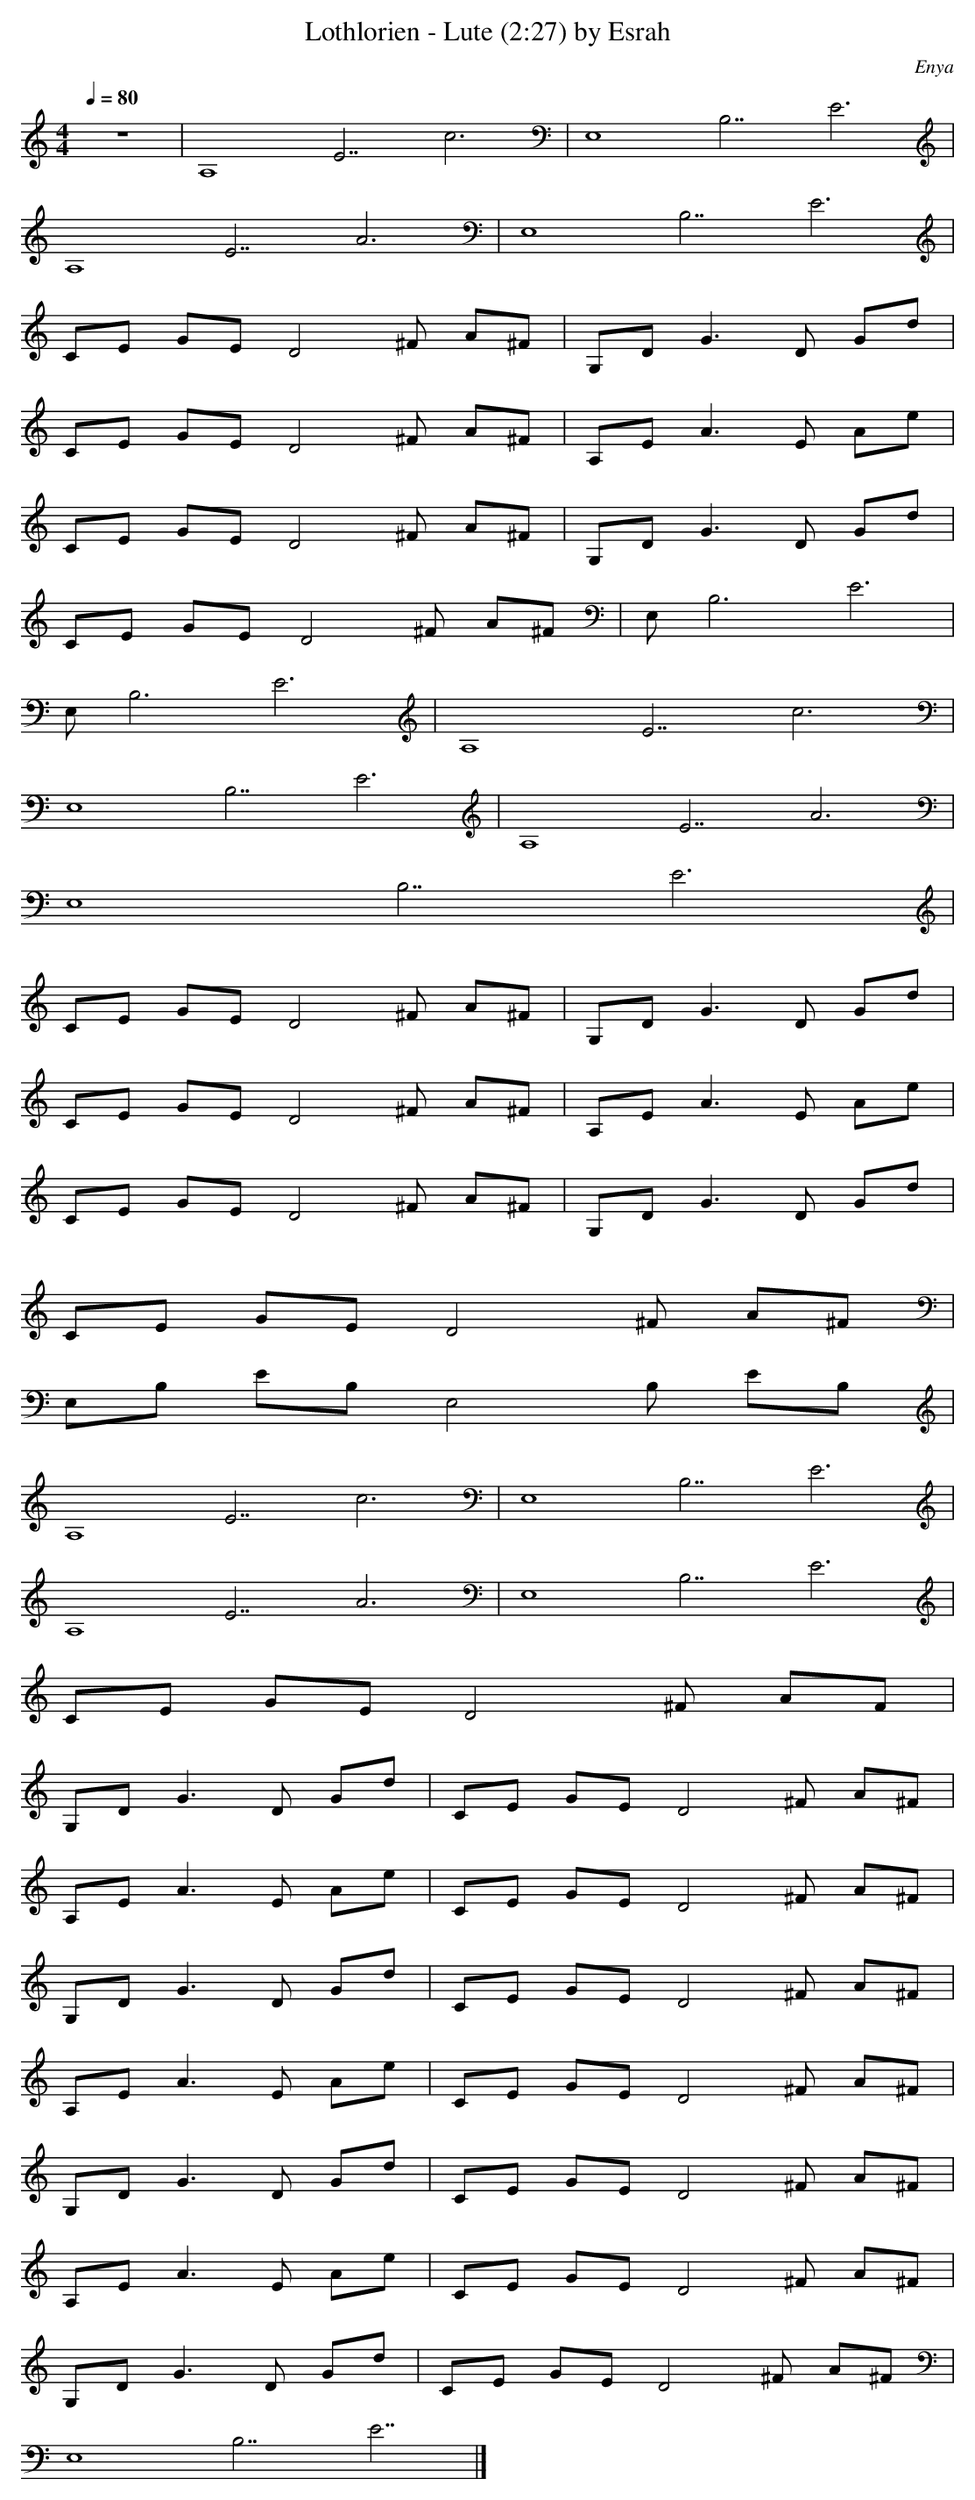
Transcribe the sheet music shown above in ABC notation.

X:1
T:Lothlorien - Lute (2:27) by Esrah
C:Enya
M:4/4
L:1/8
Q:1/4=80
K:C
z8 |[zA,8][zE7] c6 |[zE,8][zB,7] E6 |
[zA,8][zE7] A6 |[zE,8][zB,7] E6 |
CE GE [zD4] ^F A^F |G,D G3 D Gd |
CE GE [zD4] ^F A^F |A,E A3 E Ae |
CE GE [zD4] ^F A^F |G,D G3 D Gd |
CE GE [zD4] ^F A^F |E, [zB,6] E6 |
E, [zB,6] E6 |[zA,8][zE7] c6 |
[zE,8][zB,7] E6 |[zA,8][zE7] A6 |
[zE,8][zB,7] E6 |
CE GE [zD4] ^F A^F |G,D G3 D Gd |
CE GE [zD4] ^F A^F |A,E A3 E Ae |
CE GE [zD4] ^F A^F |G,D G3 D Gd |
CE GE [zD4] ^F A^F |
E,B, EB, [zE,4] B, EB, |
[zA,8][zE7] c6 |[zE,8][zB,7] E6 |
[zA,8][zE7] A6 |[zE,8][zB,7] E6 |
CE GE [zD4] ^F AF |
G,D G3 D Gd |CE GE [zD4] ^F A^F |
A,E A3 E Ae |CE GE [zD4] ^F A^F |
G,D G3 D Gd |CE GE [zD4] ^F A^F |
A,E A3 E Ae |CE GE [zD4] ^F A^F |
G,D G3 D Gd |CE GE [zD4] ^F A^F |
A,E A3 E Ae |CE GE [zD4] ^F A^F |
G,D G3 D Gd |CE GE [zD4] ^F A^F |
[z/E,8][z/B,7] E7 |]
